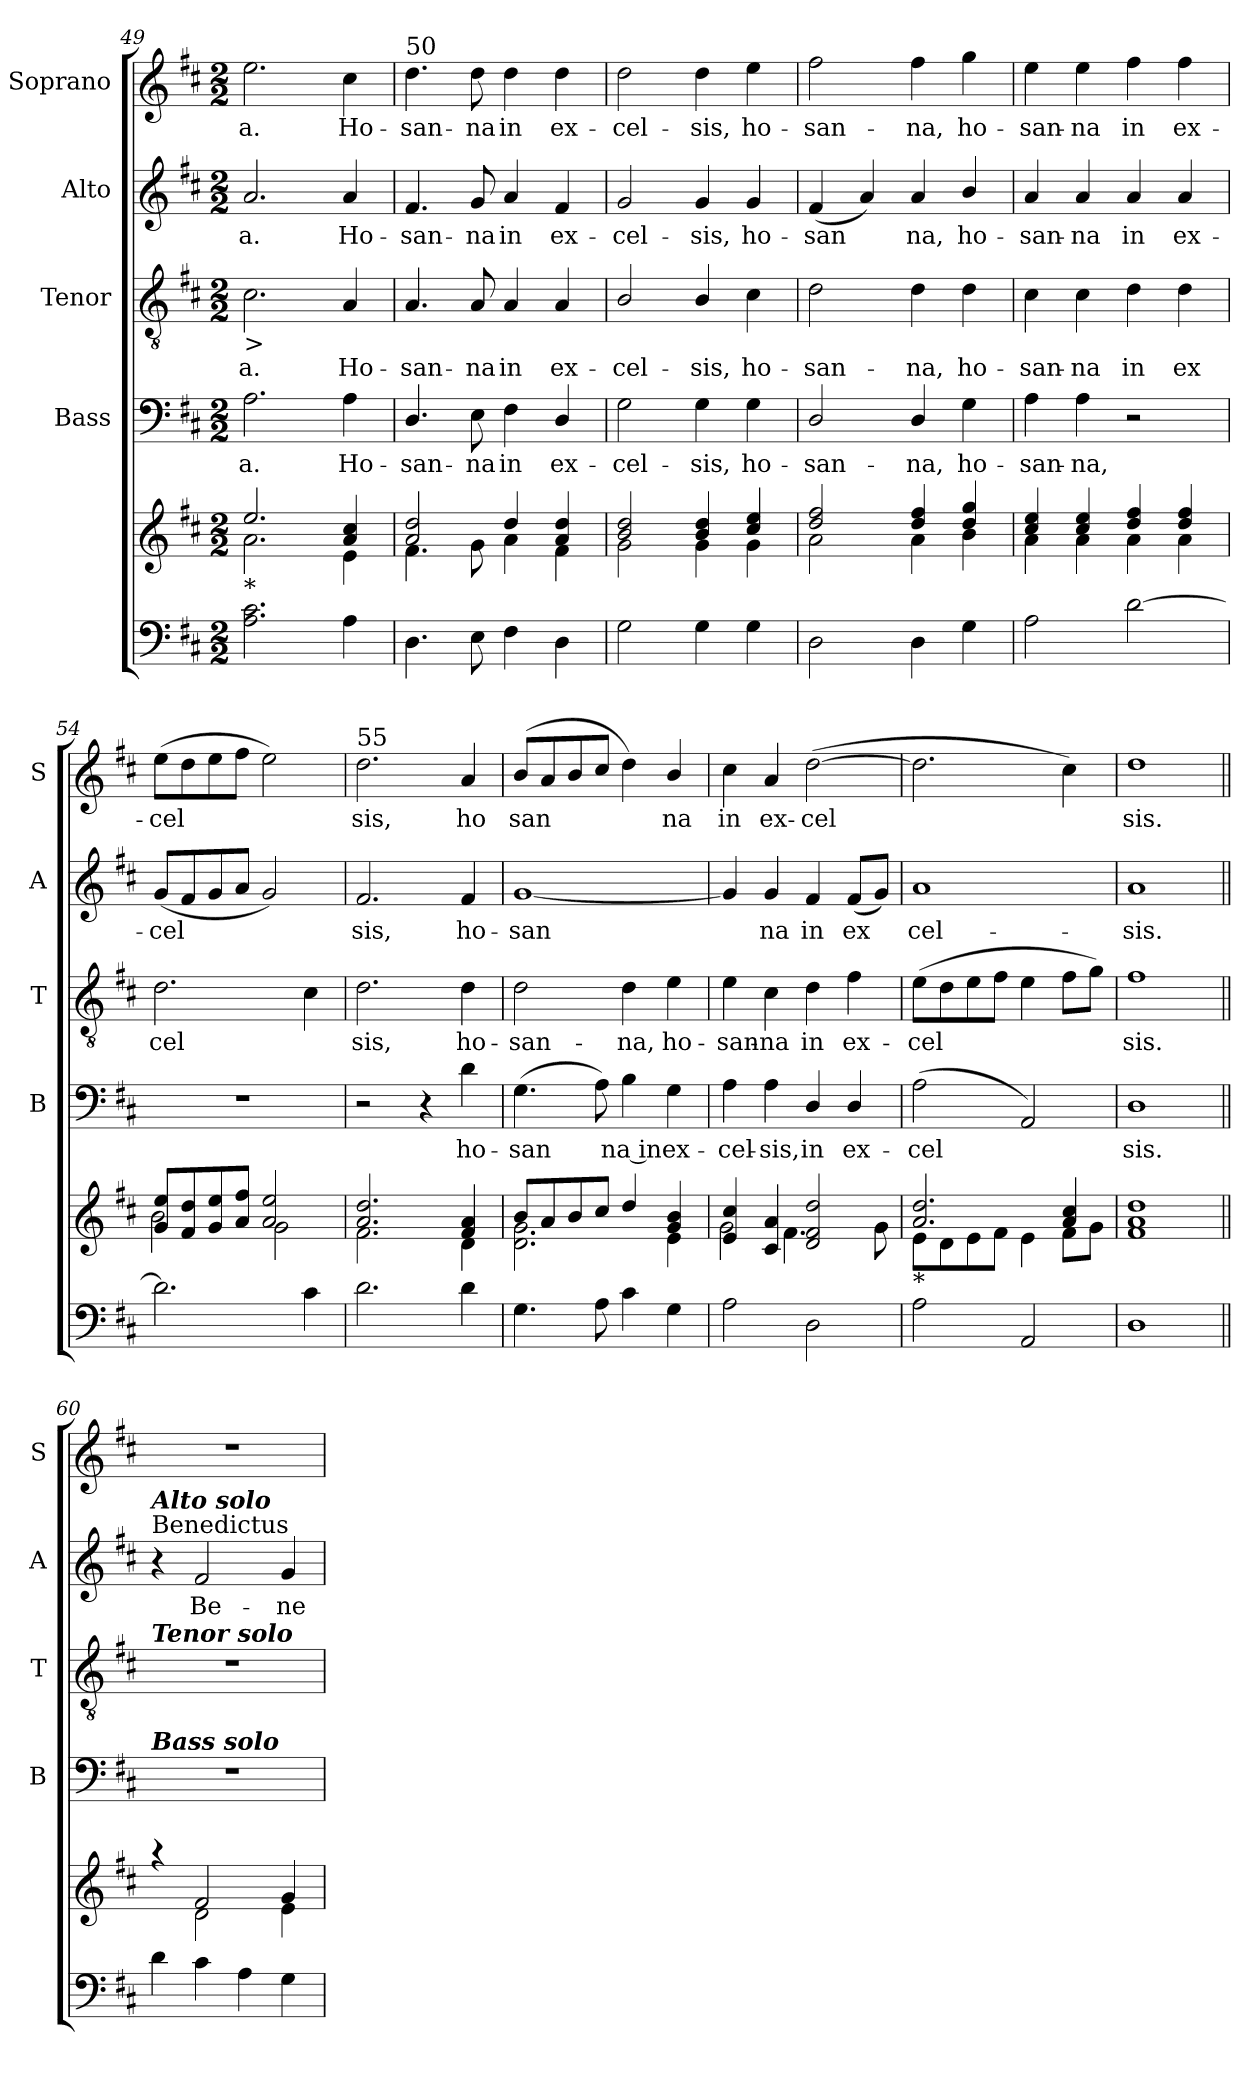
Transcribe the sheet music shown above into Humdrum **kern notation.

**kern	**kern	**kern	**text	**kern	**text	**kern	**text	**kern	**text
*part6	*part5	*part4	*part4	*part3	*part3	*part2	*part2	*part1	*part1
*staff6	*staff5	*staff4	*staff4	*staff3	*staff3	*staff2	*staff2	*staff1	*staff1
*	*	*I"Bass	*	*I"Tenor	*	*I"Alto	*	*I"Soprano	*
*	*	*I'B	*	*I'T	*	*I'A	*	*I'S	*
*clefF4	*clefG2	*clefF4	*	*clefGv2	*	*clefG2	*	*clefG2	*
*k[f#c#]	*k[f#c#]	*k[f#c#]	*	*k[f#c#]	*	*k[f#c#]	*	*k[f#c#]	*
*D:	*D:	*D:	*	*D:	*	*D:	*	*D:	*
*M2/2	*M2/2	*M2/2	*	*M2/2	*	*M2/2	*	*M2/2	*
=49	=49	=49	=49	=49	=49	=49	=49	=49	=49
*	*^	*	*	*	*	*	*	*	*
!	!	!	!	!	!LO:TX:b:t=>	!	!	!	!	!
!LO:TX:a:t=*	!	!	!	!	!	!	!	!	!	!
!	!	!	!	!LO:LY:b	!	!LO:LY:b	!	!LO:LY:b	!	!LO:LY:b
2.A\ 2.c#\	2.ee/	2.a\	2.A\	-a.	2.c#\	a.	2.a/	a.	2.ee\	a.
!	!	!	!	!LO:LY:b	!	!LO:LY:b	!	!LO:LY:b	!	!LO:LY:b
4A\	4a/ 4cc#/	4e\	4A\	Ho-	4A/	Ho-	4a/	Ho-	4cc#\	Ho-
=50	=50	=50	=50	=50	=50	=50	=50	=50	=50	=50
!	!	!	!	!	!	!	!	!	!LO:TX:a:t=50	!
!	!	!	!	!LO:LY:b	!	!LO:LY:b	!	!LO:LY:b	!	!LO:LY:b
4.D\	2a/ 2dd/	4.f#\	4.D/	-san-	4.A/	-san-	4.f#/	-san-	4.dd\	-san-
!	!	!	!	!LO:LY:b	!	!LO:LY:b	!	!LO:LY:b	!	!LO:LY:b
8E\	.	8g\	8E\	-na	8A/	-na	8g/	-na	8dd\	-na
!	!	!	!	!LO:LY:b	!	!LO:LY:b	!	!LO:LY:b	!	!LO:LY:b
4F#\	4dd/	4a\	4F#\	in	4A/	in	4a/	in	4dd\	in
!	!	!	!	!LO:LY:b	!	!LO:LY:b	!	!LO:LY:b	!	!LO:LY:b
4D\	4a/ 4dd/	4f#\	4D/	ex-	4A/	ex-	4f#/	ex-	4dd\	ex-
=51	=51	=51	=51	=51	=51	=51	=51	=51	=51	=51
!	!	!	!	!LO:LY:b	!	!LO:LY:b	!	!LO:LY:b	!	!LO:LY:b
2G\	2b/ 2dd/	2g\	2G\	-cel-	2B/	-cel-	2g/	-cel-	2dd\	-cel-
!	!	!	!	!LO:LY:b	!	!LO:LY:b	!	!LO:LY:b	!	!LO:LY:b
4G\	4b/ 4dd/	4g\	4G\	-sis,	4B/	-sis,	4g/	-sis,	4dd\	-sis,
!	!	!	!	!LO:LY:b	!	!LO:LY:b	!	!LO:LY:b	!	!LO:LY:b
4G\	4cc#/ 4ee/	4g\	4G\	ho-	4c#\	ho-	4g/	ho-	4ee\	ho-
!!LO:LB:g=z
=52	=52	=52	=52	=52	=52	=52	=52	=52	=52	=52
!	!	!	!	!LO:LY:b	!	!LO:LY:b	!	!LO:LY:b	!	!LO:LY:b
2D\	2dd/ 2ff#/	2a\	2D/	-san-	2d\	-san-	(<4f#/	-san­	2ff#\	-san-
.	.	.	.	.	.	.	4a/)	.	.	.
!	!	!	!	!LO:LY:b	!	!LO:LY:b	!	!LO:LY:b	!	!LO:LY:b
4D\	4dd/ 4ff#/	4a\	4D/	-na,	4d\	-na,	4a/	na,	4ff#\	-na,
!	!	!	!	!LO:LY:b	!	!LO:LY:b	!	!LO:LY:b	!	!LO:LY:b
4G\	4dd/ 4gg/	4b\	4G\	ho-	4d\	ho-	4b/	ho-	4gg\	ho-
=53	=53	=53	=53	=53	=53	=53	=53	=53	=53	=53
!	!	!	!	!LO:LY:b	!	!LO:LY:b	!	!LO:LY:b	!	!LO:LY:b
2A\	4cc#/ 4ee/	4a\	4A\	-san-	4c#\	-san-	4a/	-san-	4ee\	-san-
!	!	!	!	!LO:LY:b	!	!LO:LY:b	!	!LO:LY:b	!	!LO:LY:b
.	4cc#/ 4ee/	4a\	4A\	-na,	4c#\	-na	4a/	-na	4ee\	-na
!	!	!	!	!	!	!LO:LY:b	!	!LO:LY:b	!	!LO:LY:b
[2d\	4dd/ 4ff#/	4a\	2r	.	4d\	in	4a/	in	4ff#\	in
!	!	!	!	!	!	!LO:LY:b	!	!LO:LY:b	!	!LO:LY:b
.	4dd/ 4ff#/	4a\	.	.	4d\	ex	4a/	ex-	4ff#\	ex-
=54	=54	=54	=54	=54	=54	=54	=54	=54	=54	=54
!	!	!	!	!	!	!LO:LY:b	!	!LO:LY:b	!	!LO:LY:b
2.d\]	8g/ 8ee/L	2b\	1r	.	2.d\	cel­	(<8g/L	-cel­	(>8ee\L	-cel­
.	8f#/ 8dd/	.	.	.	.	.	8f#/	.	8dd\	.
.	8g/ 8ee/	.	.	.	.	.	8g/	.	8ee\	.
.	8a/ 8ff#/J	.	.	.	.	.	8a/J	.	8ff#\J	.
.	2a/ 2ee/	2g\	.	.	.	.	2g/)	.	2ee\)	.
4c#\	.	.	.	.	4c#\	.	.	.	.	.
=55	=55	=55	=55	=55	=55	=55	=55	=55	=55	=55
!	!	!	!	!	!	!	!	!	!LO:TX:a:t=55	!
!	!	!	!	!	!	!LO:LY:b	!	!LO:LY:b	!	!LO:LY:b
2.d\	2.a/ 2.dd/	2.f#\	2r	.	2.d\	sis,	2.f#/	sis,	2.dd\	sis,
.	.	.	4r	.	.	.	.	.	.	.
!	!	!	!	!LO:LY:b	!	!LO:LY:b	!	!LO:LY:b	!	!LO:LY:b
4d\	4f#/ 4a/	4d\	4d\	ho-	4d\	ho-	4f#/	ho-	4a/	ho
=56	=56	=56	=56	=56	=56	=56	=56	=56	=56	=56
!	!	!	!	!LO:LY:b	!	!LO:LY:b	!	!LO:LY:b	!	!LO:LY:b
4.G\	8b/L	2.d\ 2.g\	(>4.G\	-san­	2d\	-san-	[1g	-san­	(<8b/L	san­
.	8a/	.	.	.	.	.	.	.	8a/	.
.	8b/	.	.	.	.	.	.	.	8b/	.
8A\	8cc#/J	.	8A\)	.	.	.	.	.	8cc#/J	.
!	!	!	!	!LO:LY:b	!	!LO:LY:b	!	!	!	!
4c#\	4dd/	.	4B\	na in	4d\	-na,	.	.	4dd\)	.
!	!	!	!	!LO:LY:b	!	!LO:LY:b	!	!	!	!LO:LY:b
4G\	4g/ 4b/	4e\	4G\	ex-	4e\	ho-	.	.	4b/	na
=57	=57	=57	=57	=57	=57	=57	=57	=57	=57	=57
!	!	!	!	!LO:LY:b	!	!LO:LY:b	!	!	!	!LO:LY:b
2A\	4e/ 4cc#/	2g\	4A\	-cel-	4e\	-san-	4g/]	.	4cc#\	in
!	!	!	!	!LO:LY:b	!	!LO:LY:b	!	!LO:LY:b	!	!LO:LY:b
.	4c#/ 4a/	.	4A\	-sis,	4c#\	-na	4g/	na	4a/	ex-
!	!	!	!	!LO:LY:b	!	!LO:LY:b	!	!LO:LY:b	!	!LO:LY:b
2D\	2d/ 2f#/ 2dd/	4.f#\	4D/	in	4d\	in	4f#/	in	(>[2dd\	-cel­
!	!	!	!	!LO:LY:b	!	!LO:LY:b	!	!LO:LY:b	!	!
.	.	.	4D/	ex-	4f#\	ex-	(<8f#/L	ex­	.	.
.	.	8g\	.	.	.	.	8g/J)	.	.	.
=58	=58	=58	=58	=58	=58	=58	=58	=58	=58	=58
!	!LO:TX:b:t=*	!	!	!	!	!	!	!	!	!
!	!	!	!	!LO:LY:b	!	!LO:LY:b	!	!LO:LY:b	!	!
2A\	2.a/ 2.dd/	8e\L	(<2A\	-cel­	(>8e\L	-cel­	1a	cel-	2.dd\]	.
.	.	8d\	.	.	8d\	.	.	.	.	.
.	.	8e\	.	.	8e\	.	.	.	.	.
.	.	8f#\J	.	.	8f#\J	.	.	.	.	.
2AA/	.	4e\	2AA/)	.	4e\	.	.	.	.	.
.	4a/ 4cc#/	8f#\L	.	.	8f#\L	.	.	.	4cc#\)	.
.	.	8g\J	.	.	8g\J)	.	.	.	.	.
=59	=59	=59	=59	=59	=59	=59	=59	=59	=59	=59
!	!	!	!	!LO:LY:b	!	!LO:LY:b	!	!LO:LY:b	!	!LO:LY:b
1D	1f# 1dd	1a	1D	sis.	1f#	sis.	1a	-sis.	1dd	sis.
!!LO:PB:g=z
=60||	=60||	=60||	=60||	=60||	=60||	=60||	=60||	=60||	=60||	=60||
!	!	!	!	!	!	!	!LO:TX:a:t=Benedictus	!	!	!
!	!	!	!	!	!	!	!LO:TX:a:Bi:t=Alto solo	!	!	!
!	!	!	!	!	!LO:TX:a:Bi:t=Tenor solo	!	!	!	!	!
!	!	!	!LO:TX:a:Bi:t=Bass solo	!	!	!	!	!	!	!
4d\	4raa	4ryy	1r	.	1r	.	4r	.	1r	.
!	!	!	!	!	!	!	!	!LO:LY:b	!	!
4c#\	2f#/	2d\	.	.	.	.	2f#/	Be-	.	.
4A\	.	.	.	.	.	.	.	.	.	.
!	!	!	!	!	!	!	!	!LO:LY:b	!	!
4G\	4g/	4e\	.	.	.	.	4g/	-ne-	.	.
*	*v	*v	*	*	*	*	*	*	*	*
=	=	=	=	=	=	=	=	=	=
*-	*-	*-	*-	*-	*-	*-	*-	*-	*-
